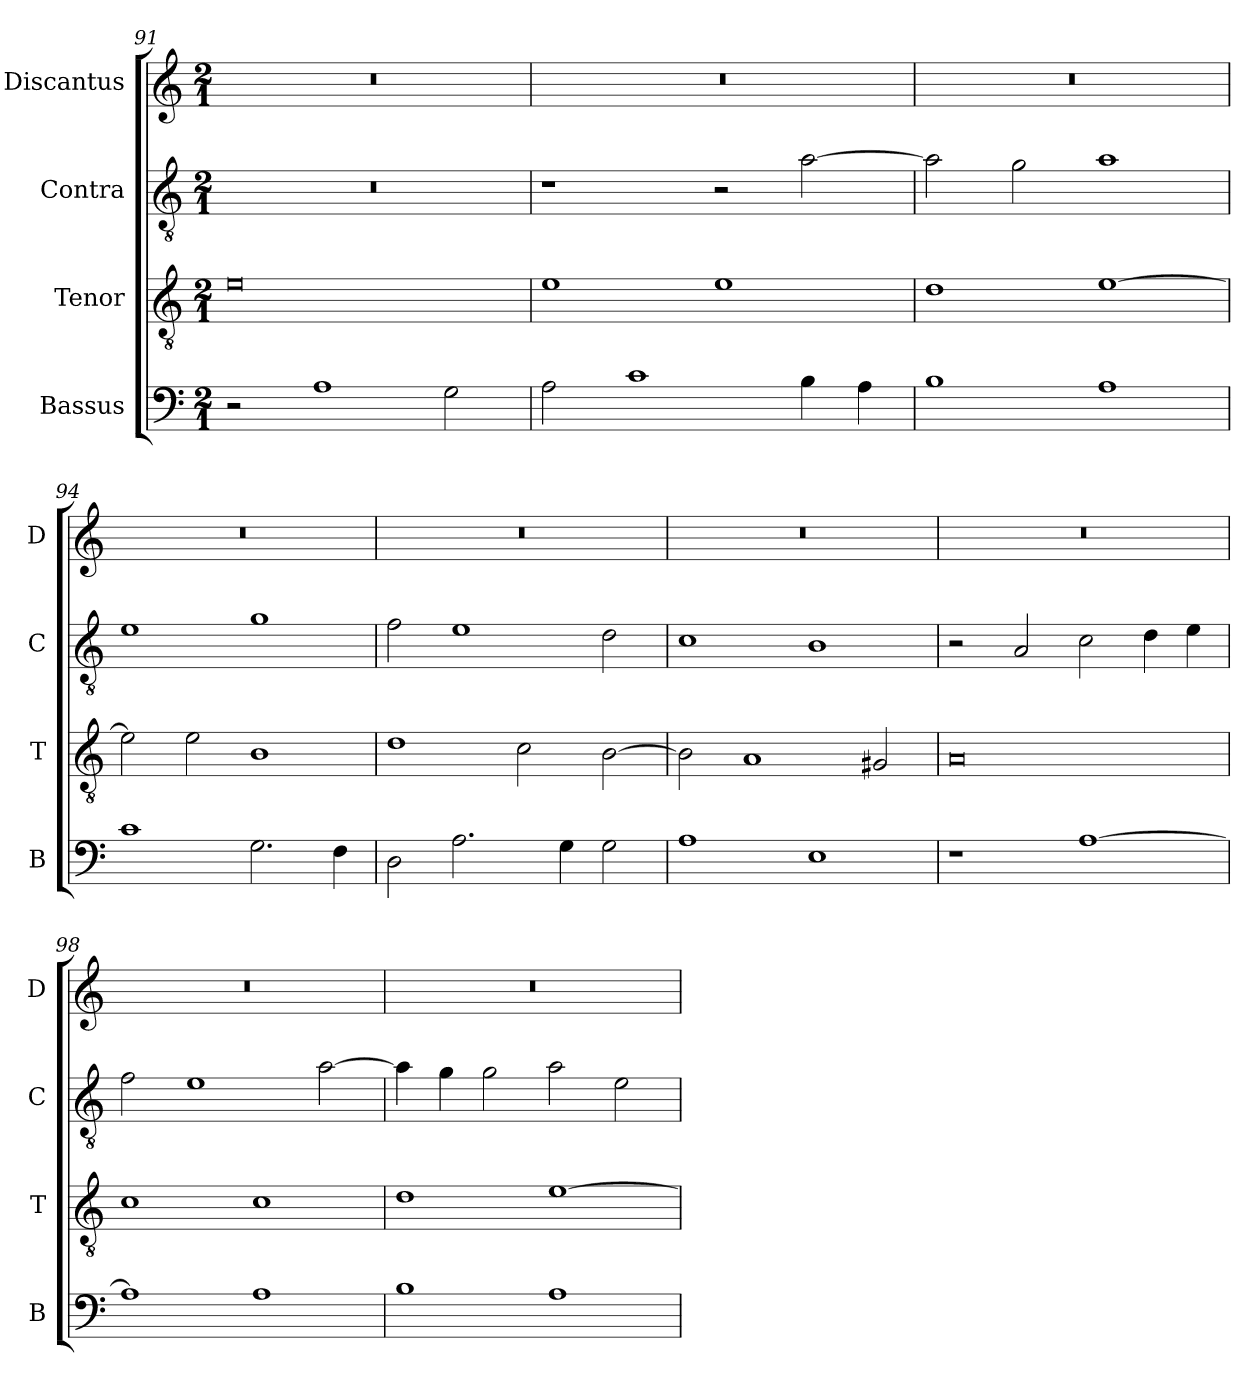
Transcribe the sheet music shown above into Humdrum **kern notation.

**kern	**kern	**kern	**kern
*part4	*part3	*part2	*part1
*staff4	*staff3	*staff2	*staff1
*I"Bassus	*I"Tenor	*I"Contra	*I"Discantus
*I'B	*I'T	*I'C	*I'D
*clefF4	*clefGv2	*clefGv2	*clefG2
*k[]	*k[]	*k[]	*k[]
*M2/1	*M2/1	*M2/1	*M2/1
=91	=91	=91	=91
2r	0e	0r	0r
1A	.	.	.
2G\	.	.	.
=92	=92	=92	=92
2A\	1e	1r	0r
1c	.	.	.
.	1e	2r	.
4B\	.	[2a\	.
4A\	.	.	.
=93	=93	=93	=93
1B	1d	2a\]	0r
.	.	2g\	.
1A	[1e	1a	.
=94	=94	=94	=94
1c	2e\]	1e	0r
.	2e\	.	.
2.G\	1B	1g	.
4F\	.	.	.
=95	=95	=95	=95
2D\	1d	2f\	0r
2.A\	.	1e	.
.	2c\	.	.
4G\	.	.	.
2G\	[2B\	2d\	.
=96	=96	=96	=96
1A	2B\]	1c	0r
.	1A	.	.
1E	.	1B	.
.	2G#X/	.	.
=97	=97	=97	=97
1r	0A	2r	0r
.	.	2A/	.
[1A	.	2c\	.
.	.	4d\	.
.	.	4e\	.
=98	=98	=98	=98
1A]	1c	2f\	0r
.	.	1e	.
1A	1c	.	.
.	.	[2a\	.
=99	=99	=99	=99
1B	1d	4a\]	0r
.	.	4g\	.
.	.	2g\	.
1A	[1e	2a\	.
.	.	2e\	.
=	=	=	=
*-	*-	*-	*-
